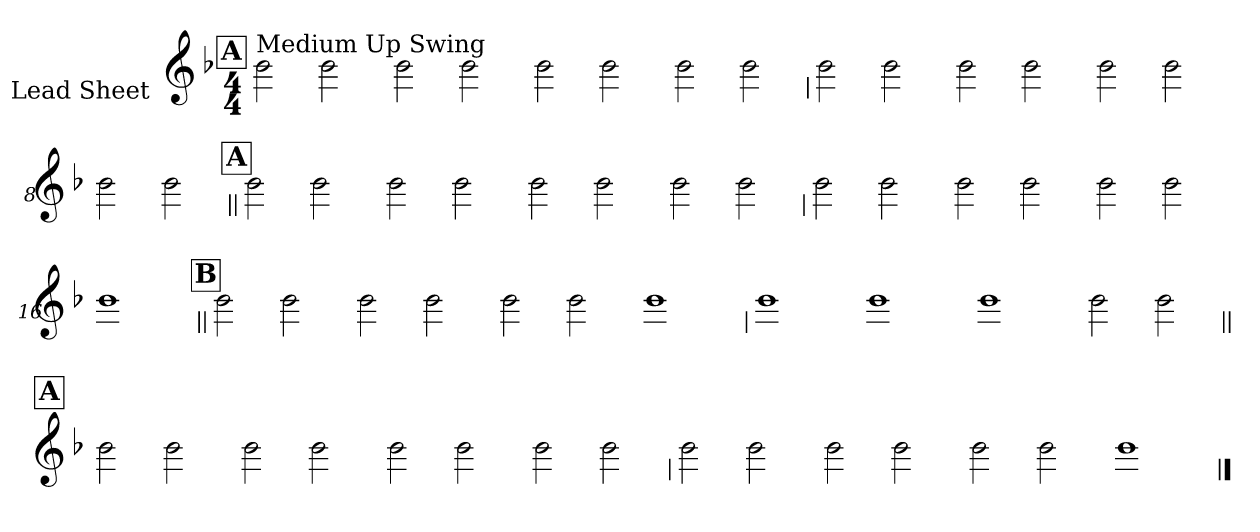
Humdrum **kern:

**kern
*part1
*staff1
*I"Lead Sheet
*stria0
*clefG2
*k[b-]
*F:
*M4/4
!!LO:REH:place=s1:a:t=A
=1||
!LO:TX:a:t=Medium Up Swing
2b-
2b-
=2-
2b-
2b-
=3-
2b-
2b-
=4-
2b-
2b-
!!LO:LB:g=z
=5
2b-
2b-
=6-
2b-
2b-
=7-
2b-
2b-
=8-
2b-
2b-
!!LO:LB:g=z
!!LO:REH:place=s1:a:t=A
=9||
2b-
2b-
=10-
2b-
2b-
=11-
2b-
2b-
=12-
2b-
2b-
!!LO:LB:g=z
=13
2b-
2b-
=14-
2b-
2b-
=15-
2b-
2b-
=16-
1b-
!!LO:LB:g=z
!!LO:REH:place=s1:a:t=B
=17||
2b-
2b-
=18-
2b-
2b-
=19-
2b-
2b-
=20-
1b-
!!LO:LB:g=z
=21
1b-
=22-
1b-
=23-
1b-
=24-
2b-
2b-
!!LO:LB:g=z
!!LO:REH:place=s1:a:t=A
=25||
2b-
2b-
=26-
2b-
2b-
=27-
2b-
2b-
=28-
2b-
2b-
!!LO:LB:g=z
=29
2b-
2b-
=30-
2b-
2b-
=31-
2b-
2b-
=32-
1b-
==
*-
